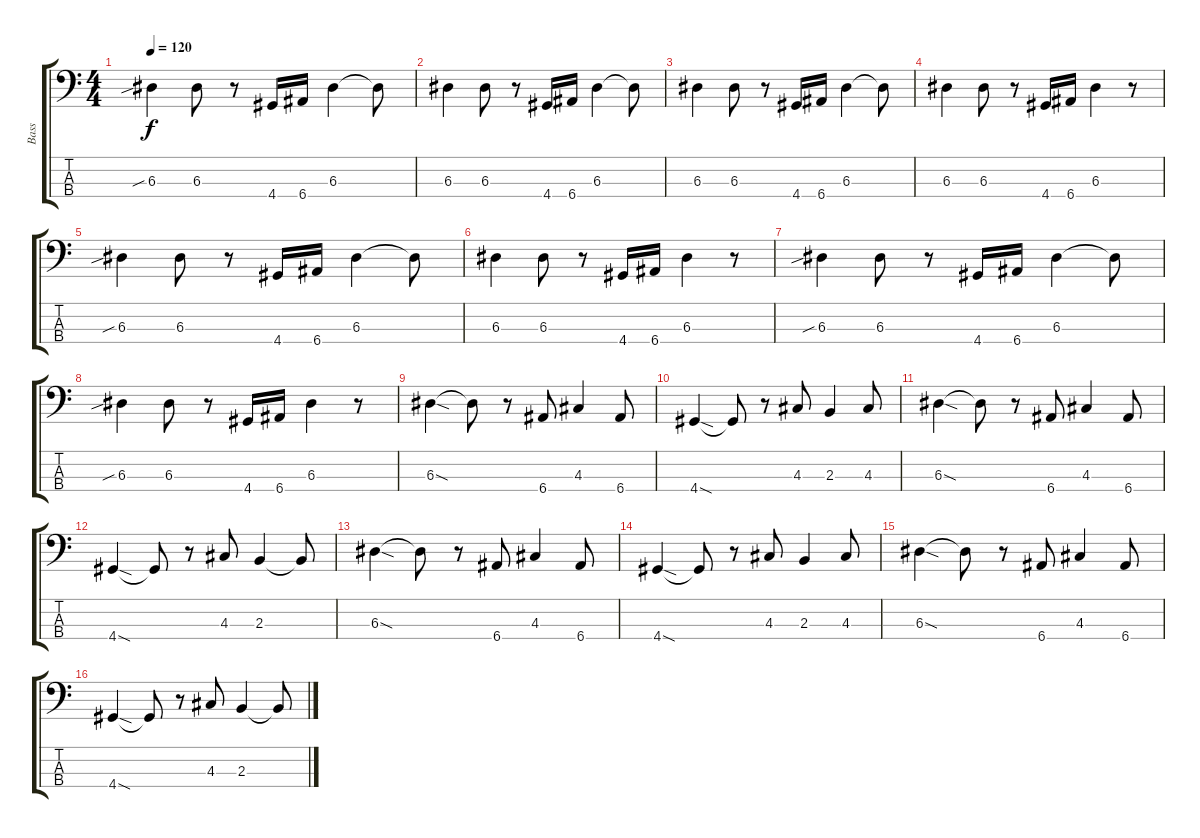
\track ("Bass" "Bass") {instrument acousticbass}
\staff {score tabs}
\tuning (G2 D2 A1 E1) {hide}
\ts (4 4)
\tempo 120
\clef f4
\ks c
6.3{sib}.4{dy f} 6.3.8 r.8 4.4.16 6.4.16 6.3.4 6.3{t}.8 |
6.3.4 6.3.8 r.8 4.4.16 6.4.16 6.3.4 6.3{t}.8 |
6.3.4 6.3.8 r.8 4.4.16 6.4.16 6.3.4 6.3{t}.8 |
6.3.4 6.3.8 r.8 4.4.16 6.4.16 6.3.4 r.8 |
6.3{sib}.4 6.3.8 r.8 4.4.16 6.4.16 6.3.4 6.3{t}.8 |
6.3.4 6.3.8 r.8 4.4.16 6.4.16 6.3.4 r.8 |
6.3{sib}.4 6.3.8 r.8 4.4.16 6.4.16 6.3.4 6.3{t}.8 |
6.3{sib}.4 6.3.8 r.8 4.4.16 6.4.16 6.3.4 r.8 |
6.3{sod}.4 6.3{t}.8 r.8 6.4.8 4.3.4 6.4.8 |
4.4{sod}.4 4.4{t}.8 r.8 4.3.8 2.3.4 4.3.8 |
6.3{sod}.4 6.3{t}.8 r.8 6.4.8 4.3.4 6.4.8 |
4.4{sod}.4 4.4{t}.8 r.8 4.3.8 2.3.4 2.3{t}.8 |
6.3{sod}.4 6.3{t}.8 r.8 6.4.8 4.3.4 6.4.8 |
4.4{sod}.4 4.4{t}.8 r.8 4.3.8 2.3.4 4.3.8 |
6.3{sod}.4 6.3{t}.8 r.8 6.4.8 4.3.4 6.4.8 |
4.4{sod}.4 4.4{t}.8 r.8 4.3.8 2.3.4 2.3{t}.8
